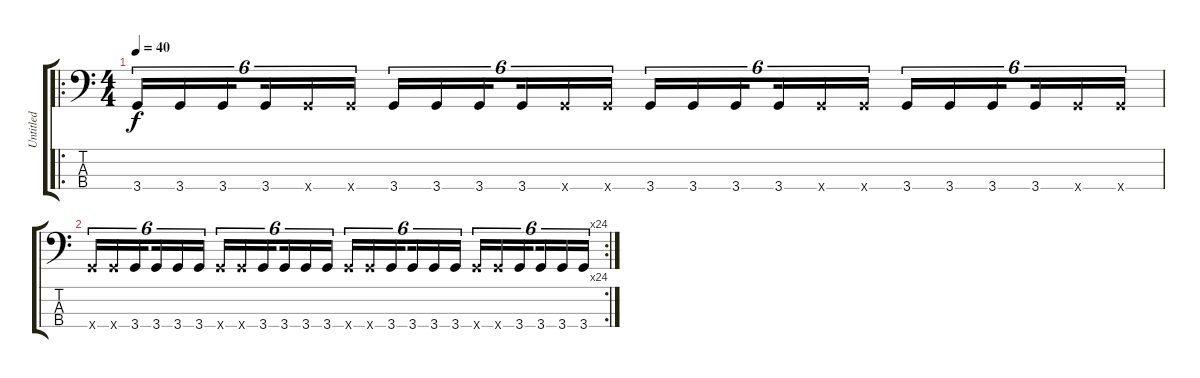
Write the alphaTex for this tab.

\track ("Untitled" "Untitled") {instrument electricbassfinger}
\staff {score tabs}
\tuning (G2 D2 A1 E1) {hide}
\ro
\ts (4 4)
\tempo 40
\clef f4
\ks c
3.4.16{tu (6 4) dy f instrument electricbassfinger} 3.4.16{tu (6 4)} 3.4.16{tu (6 4) beam splitsecondary} 3.4.16{tu (6 4)} 3.4{x}.16{tu (6 4)} 3.4{x}.16{tu (6 4)} 3.4.16{tu (6 4)} 3.4.16{tu (6 4)} 3.4.16{tu (6 4) beam splitsecondary} 3.4.16{tu (6 4)} 3.4{x}.16{tu (6 4)} 3.4{x}.16{tu (6 4)} 3.4.16{tu (6 4)} 3.4.16{tu (6 4)} 3.4.16{tu (6 4) beam splitsecondary} 3.4.16{tu (6 4)} 3.4{x}.16{tu (6 4)} 3.4{x}.16{tu (6 4)} 3.4.16{tu (6 4)} 3.4.16{tu (6 4)} 3.4.16{tu (6 4) beam splitsecondary} 3.4.16{tu (6 4)} 3.4{x}.16{tu (6 4)} 3.4{x}.16{tu (6 4)} |
\rc 24
3.4{x}.16{tu (6 4)} 3.4{x}.16{tu (6 4)} 3.4.16{tu (6 4) beam splitsecondary} 3.4.16{tu (6 4)} 3.4.16{tu (6 4)} 3.4.16{tu (6 4)} 3.4{x}.16{tu (6 4)} 3.4{x}.16{tu (6 4)} 3.4.16{tu (6 4) beam splitsecondary} 3.4.16{tu (6 4)} 3.4.16{tu (6 4)} 3.4.16{tu (6 4)} 3.4{x}.16{tu (6 4)} 3.4{x}.16{tu (6 4)} 3.4.16{tu (6 4) beam splitsecondary} 3.4.16{tu (6 4)} 3.4.16{tu (6 4)} 3.4.16{tu (6 4)} 3.4{x}.16{tu (6 4)} 3.4{x}.16{tu (6 4)} 3.4.16{tu (6 4) beam splitsecondary} 3.4.16{tu (6 4)} 3.4.16{tu (6 4)} 3.4.16{tu (6 4)}
